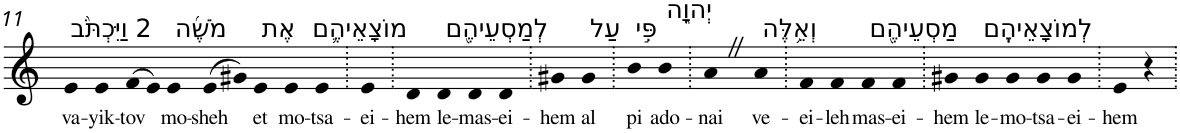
**kern	**text
*part1	*part1
*staff1	*staff1
*I"Piano	*
*I'Pno	*
!!LO:PB:g=z
*clefG2	*
*k[]	*
=11	=11
!LO:TX:a:t=2 וַיִּכְתֹּ֨ב	!
!	!LO:LY:b
4e	va-
!	!LO:LY:b
4e	-yik-
!	!LO:LY:b
(>8f	-tov
8e)	.
!LO:TX:a:t=מֹשֶׁ֜ה	!
!	!LO:LY:b
4e	mo-
!	!LO:LY:b
(>8e	-sheh
8g#X)	.
!LO:TX:a:t=אֶת	!
!	!LO:LY:b
4e	et
!LO:TX:a:t=מוֹצָאֵיהֶ֛ם	!
!	!LO:LY:b
4e	mo-
!	!LO:LY:b
4e	-tsa-
=12.	=12.
!	!LO:LY:b
4e	-ei-
=13.	=13.
!	!LO:LY:b
4d	-hem
!LO:TX:a:t=לְמַסְעֵיהֶ֖ם	!
!	!LO:LY:b
4d	le-
!	!LO:LY:b
4d	-mas-
!	!LO:LY:b
4d	-ei-
=14.	=14.
!	!LO:LY:b
4g#X	-hem
!LO:TX:a:t=עַל	!
!	!LO:LY:b
4g#	al
=15.	=15.
!LO:TX:a:t=פִּ֣י	!
!	!LO:LY:b
4b	pi
!LO:TX:a:t=יְהוָ֑ה	!
!	!LO:LY:b
4b	ado-
=16.	=16.
!	!LO:LY:b
4aZ	-nai
!LO:TX:a:t=וְאֵ֥לֶּה	!
!	!LO:LY:b
4a	ve-
=17.	=17.
!	!LO:LY:b
4f	-ei-
!	!LO:LY:b
4f	-leh
!LO:TX:a:t=מַסְעֵיהֶ֖ם	!
!	!LO:LY:b
4f	mas-
!	!LO:LY:b
4f	-ei-
=18.	=18.
!	!LO:LY:b
4g#X	-hem
!LO:TX:a:t=לְמוֹצָאֵיהֶֽם	!
!	!LO:LY:b
4g#	le-
!	!LO:LY:b
4g#	-mo-
!	!LO:LY:b
4g#	-tsa-
!	!LO:LY:b
4g#	-ei-
=19.	=19.
!	!LO:LY:b
4e	-hem
4r	.
=.	=.
*-	*-
